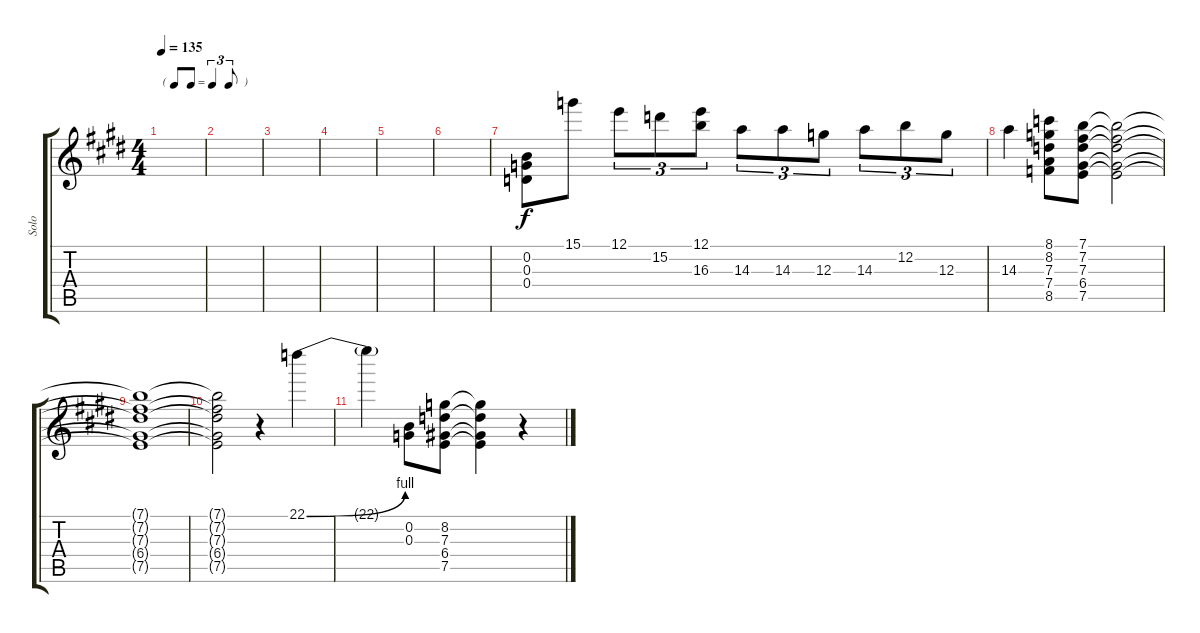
\track ("Solo" "Solo") {instrument distortionguitar}
\staff {score tabs}
\tuning (E4 B3 G3 D3 A2 E2) {hide}
\ts (4 4)
\tf triplet8th
\tempo 135
\clef g2
\ks e
|
|
|
|
|
|
(0.2 0.3 0.4).8 15.1.8 12.1.8{tu (3 2)} 15.2.8{tu (3 2)} (12.1 16.3).8{tu (3 2)} 14.3.8{tu (3 2)} 14.3.8{tu (3 2)} 12.3.8{tu (3 2)} 14.3.8{tu (3 2)} 12.2.8{tu (3 2)} 12.3.8{tu (3 2)} |
14.3.4 (8.1 8.2 7.3 7.4 8.5).8 (7.1 7.2 7.3 6.4 7.5).8 (7.1{t} 7.2{t} 7.3{t} 6.4{t} 7.5{t}).2 |
(7.1{t} 7.2{t} 7.3{t} 6.4{t} 7.5{t}).1 |
(7.1{t} 7.2{t} 7.3{t} 6.4{t} 7.5{t}).2 r.4 22.1{be (bend 0 0 60 4)}.4 |
22.1{t}.4 (0.2 0.3).8 (8.2 7.3 6.4 7.5).8 (8.2{t} 7.3{t} 6.4{t} 7.5{t}).4 r.4
